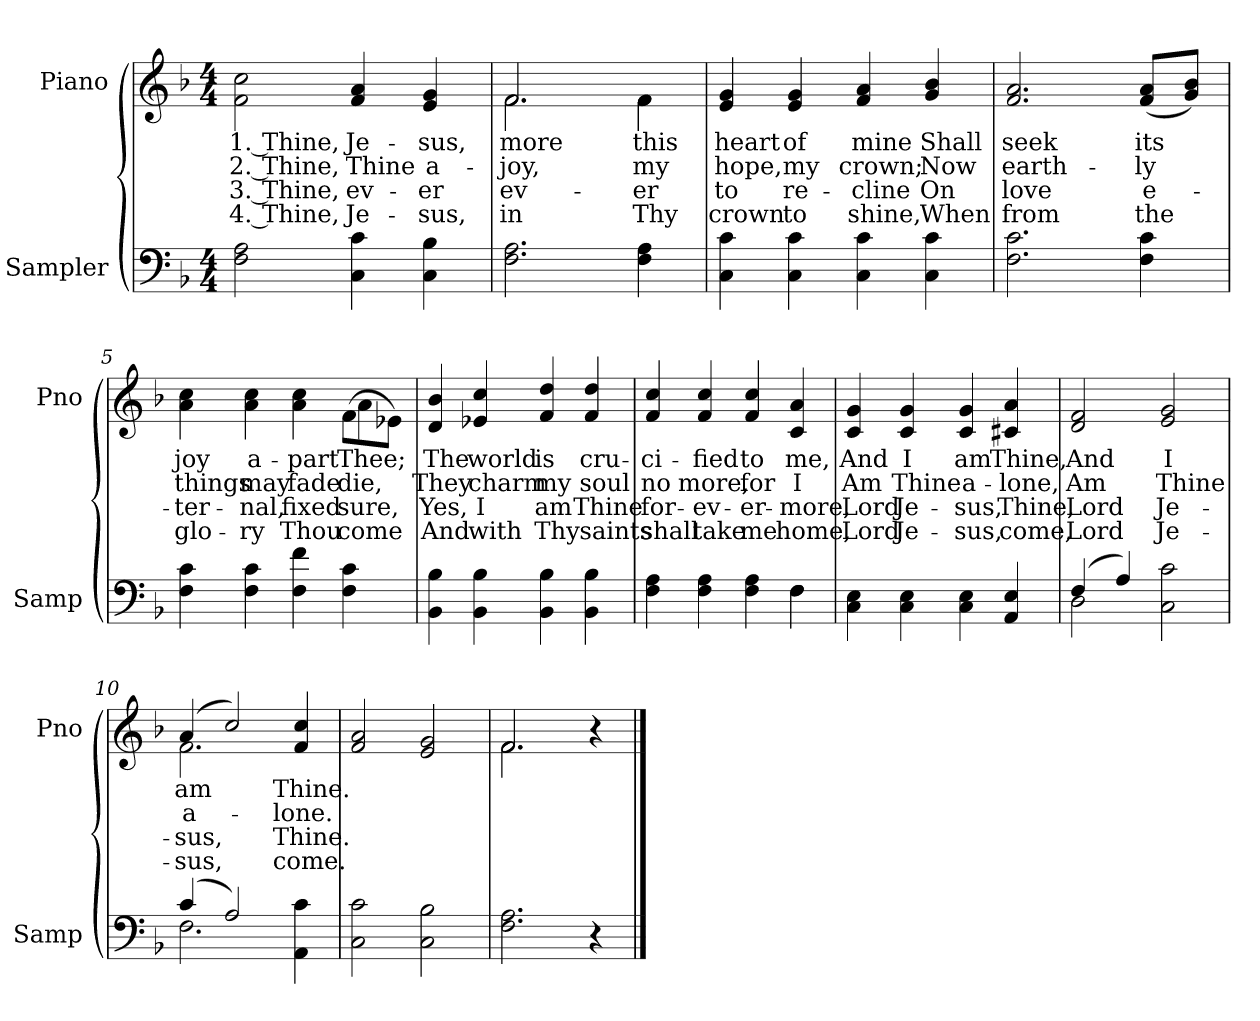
**kern	**kern	**text	**text	**text	**text
*part2	*part1	*part1	*part1	*part1	*part1
*staff2	*staff1	*staff1	*staff1	*staff1	*staff1
*I"Sampler	*I"Piano	*	*	*	*
*I'Samp	*I'Pno	*	*	*	*
*clefF4	*clefG2	*	*	*	*
*k[b-]	*k[b-]	*	*	*	*
*F:	*F:	*	*	*	*
*M4/4	*M4/4	*	*	*	*
=1	=1	=1	=1	=1	=1
2F 2A	2f\ 2cc\	1. Thine,	2. Thine,	3. Thine,	4. Thine,
4C 4c	4f 4a	Je-	Thine	ev-	Je-
4C 4B-	4e 4g	-sus,	a-	-er	-sus,
=2	=2	=2	=2	=2	=2
*	*^	*	*	*	*
2.F 2.A	2.f/	2.f	more	joy,	-ev-	in
4F 4A	4f\	4f	this	my	-er	Thy
*	*v	*v	*	*	*	*
=3	=3	=3	=3	=3	=3
4C 4c	4e 4g	heart	hope,	to	crown
4C 4c	4e 4g	of	my	re-	to
4C 4c	4f 4a	mine	crown;	-cline	shine,
4C 4c	4g 4b-	Shall	Now	On	When
=4	=4	=4	=4	=4	=4
2.F 2.c	2.f 2.a	seek	earth-	love	from
4F 4c	(8f/ 8a/L	its	-ly	e-	the
.	8g/ 8b-/J)	.	.	.	.
=5	=5	=5	=5	=5	=5
*	*^	*	*	*	*
4F 4c	4a 4cc	2.ryy	joy	things	-ter-	glo-
4F 4c	4a 4cc	.	a-	may	-nal,	-ry
4F 4f	4a 4cc	.	-part	fade	fixed	Thou
4F 4c	(8f\L	4a	Thee;	die,	sure,	come
.	8e-X\J)	.	.	.	.	.
*	*v	*v	*	*	*	*
=6	=6	=6	=6	=6	=6
4BB- 4B-	4d 4b-	The	They	Yes,	And
4BB- 4B-	4e-X 4cc	world	charm	I	with
4BB- 4B-	4f 4dd	is	my	am	Thy
4BB- 4B-	4f 4dd	cru-	soul	Thine	saints
=7	=7	=7	=7	=7	=7
*^	*	*	*	*	*
4F 4A	2.ryy	4f 4cc	-ci-	no	for-	shall
4F 4A	.	4f 4cc	-fied	more,	-ev-	take
4F 4A	.	4f 4cc	to	for	-er-	me
4F\	4F	4c 4a	me,	I	-more,	home,
*v	*v	*	*	*	*	*
=8	=8	=8	=8	=8	=8
4C 4E	4c 4g	And	Am	Lord	Lord
4C 4E	4c 4g	I	Thine	Je-	Je-
4C 4E	4c 4g	am	a-	-sus,	-sus,
4AA 4E	4c#X 4a	Thine,	-lone,	Thine,	come,
=9	=9	=9	=9	=9	=9
*^	*	*	*	*	*
(4F/	2D	2d 2f	And	Am	Lord	Lord
4A/)	.	.	.	.	.	.
2C 2c	2ryy	2e 2g	I	Thine	Je-	Je-
=10	=10	=10	=10	=10	=10	=10
*	*	*^	*	*	*	*
(4c/	2.F	(4a/	2.f	am	a-	-sus,	-sus,
2A/)	.	2cc/)	.	.	.	.	.
4AA 4c	4ryy	4f 4cc	4ryy	Thine.	-lone.	Thine.	come.
*v	*v	*	*	*	*	*	*
*	*v	*v	*	*	*	*
=11	=11	=11	=11	=11	=11
2C 2c	2f 2a	.	.	.	.
2C 2B-	2e 2g	.	.	.	.
=12	=12	=12	=12	=12	=12
*	*^	*	*	*	*
2.F 2.A	2.f/	2.f	.	.	.	.
4r	4r	4ryy	.	.	.	.
*	*v	*v	*	*	*	*
==	==	==	==	==	==
*-	*-	*-	*-	*-	*-
